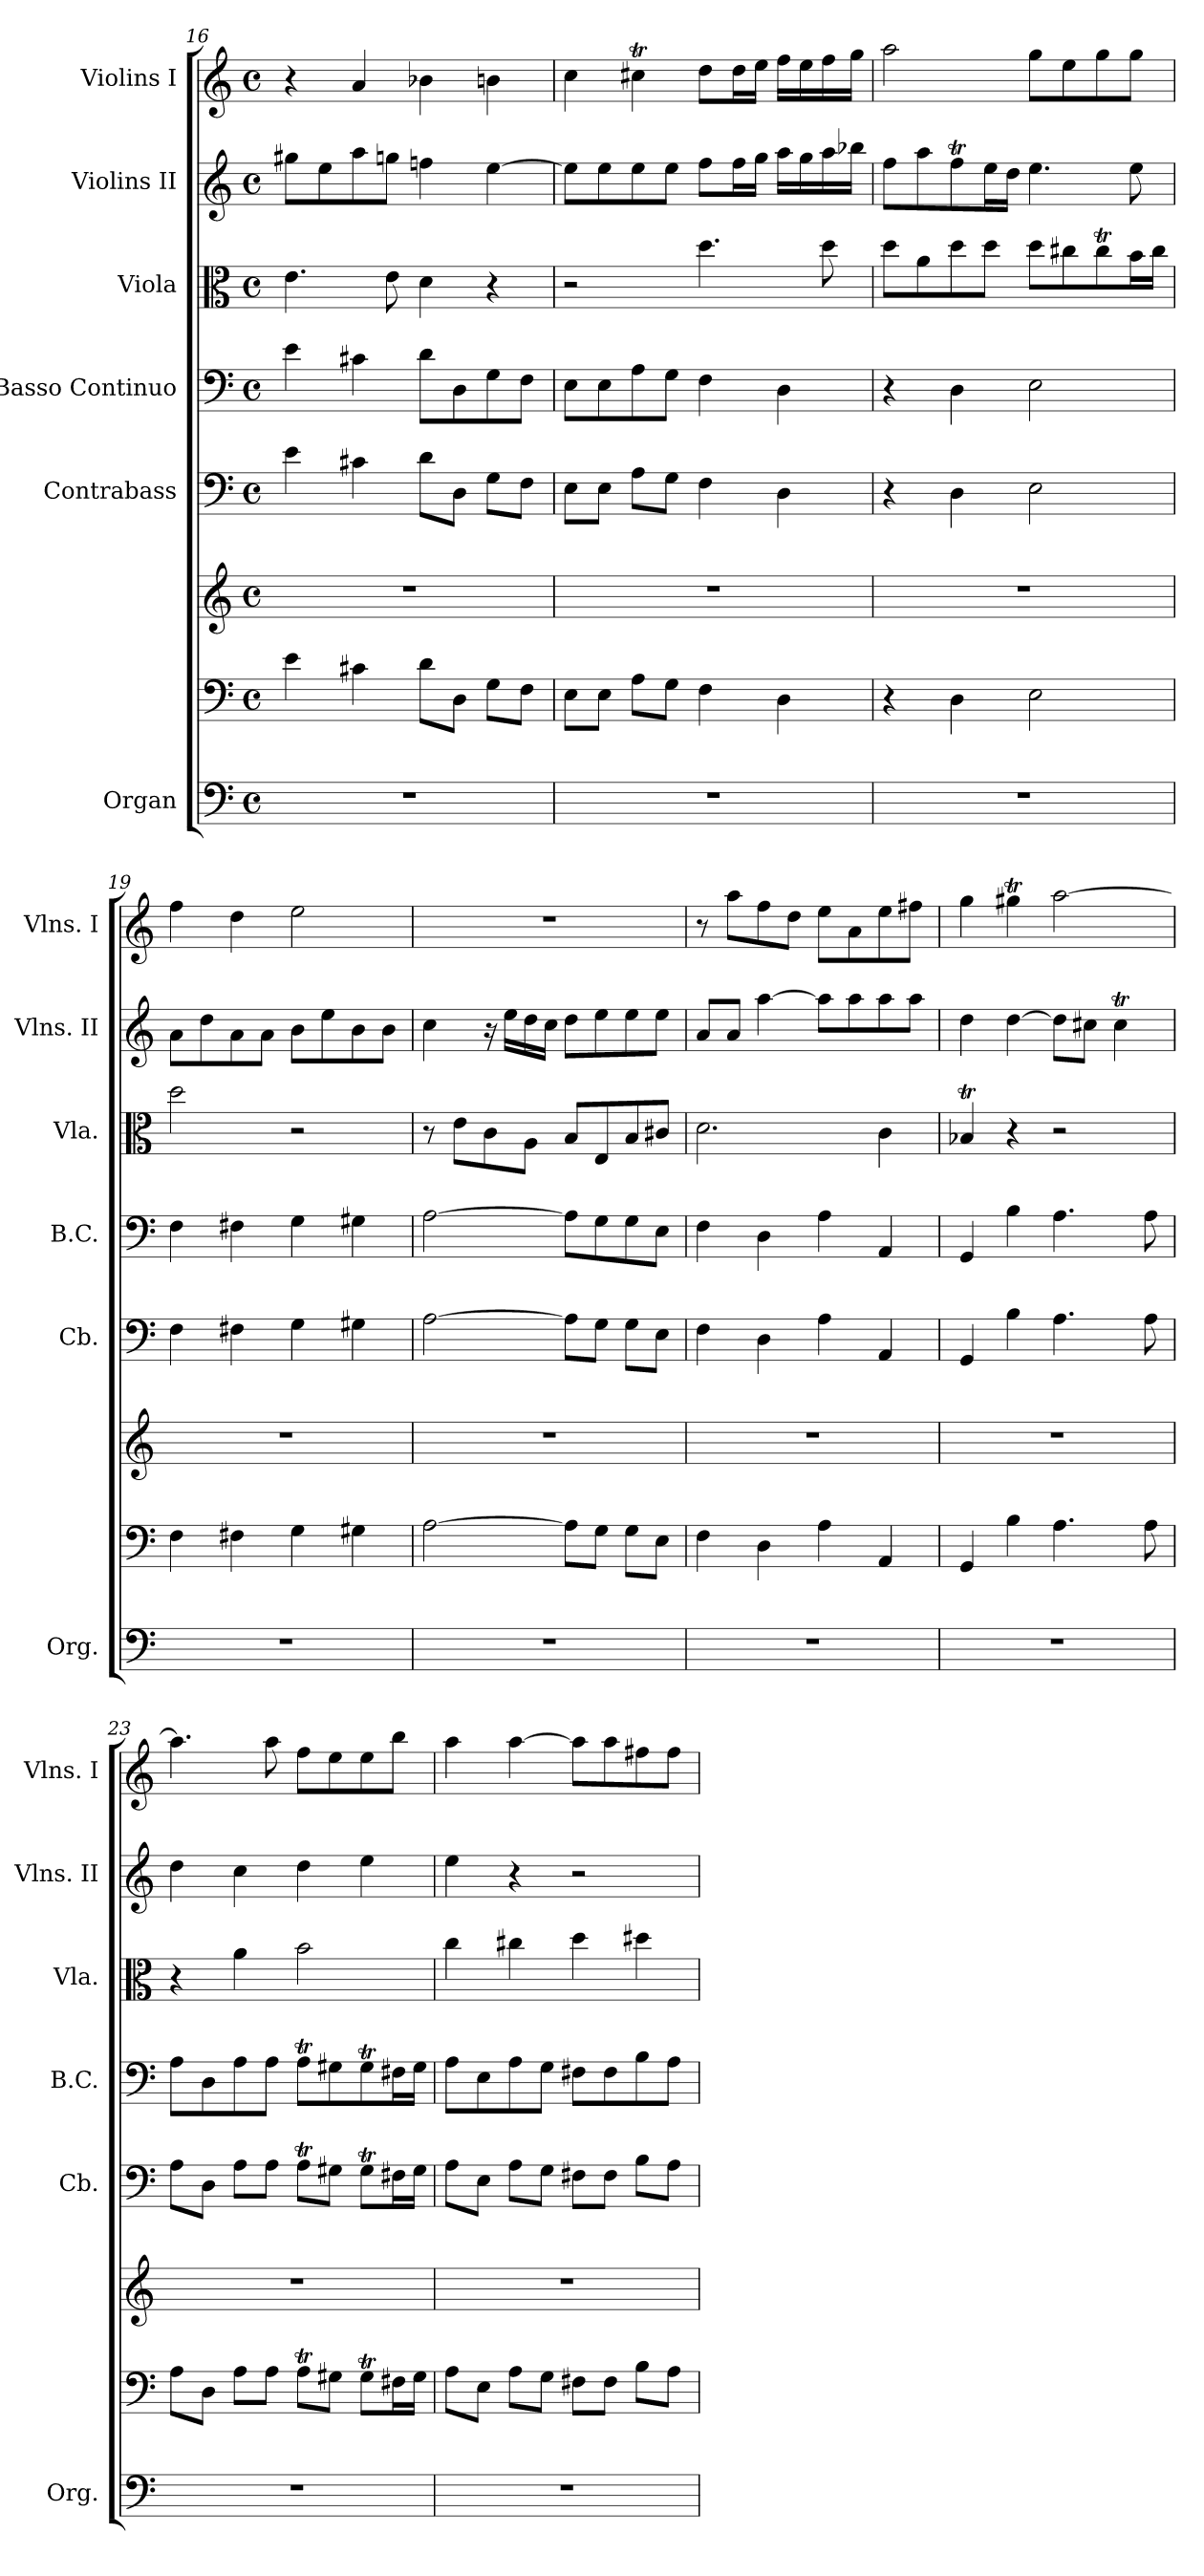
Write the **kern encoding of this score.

**kern	**kern	**kern	**kern	**kern	**kern	**kern	**kern
*part6	*part6	*part6	*part5	*part4	*part3	*part2	*part1
*staff8	*staff7	*staff6	*staff5	*staff4	*staff3	*staff2	*staff1
*I"Organ	*	*	*I"Contrabass	*I"Basso Continuo	*I"Viola	*I"Violins II	*I"Violins I
*I'Org.	*	*	*I'Cb.	*I'B.C.	*I'Vla.	*I'Vlns. II	*I'Vlns. I
*clefF4	*clefF4	*clefG2	*clefF4	*clefF4	*clefC3	*clefG2	*clefG2
*	*	*	*ITrd7c12	*	*	*	*
*k[]	*k[]	*k[]	*k[]	*k[]	*k[]	*k[]	*k[]
*M4/4	*M4/4	*M4/4	*M4/4	*M4/4	*M4/4	*M4/4	*M4/4
*met(c)	*met(c)	*met(c)	*met(c)	*met(c)	*met(c)	*met(c)	*met(c)
=16	=16	=16	=16	=16	=16	=16	=16
1r	4e\	1r	4E\	4e\	4.e\	8gg#X\L	4r
.	.	.	.	.	.	8ee\	.
.	4c#X\	.	4C#X\	4c#X\	.	8aa\	4a/
.	.	.	.	.	8e\	8ggn\J	.
.	8d\L	.	8D\L	8d\L	4d\	4ffni\	4b-X\
.	8D\J	.	8DD\J	8D\	.	.	.
.	8G\L	.	8GG\L	8G\	4r	[4ee\	4bn\
.	8F\J	.	8FF\J	8F\J	.	.	.
!!LO:LB:g=z
=17	=17	=17	=17	=17	=17	=17	=17
1r	8E\L	1r	8EE\L	8E\L	2r	8ee\L]	4cc\
.	8E\J	.	8EE\J	8E\	.	8ee\	.
.	8A\L	.	8AA\L	8A\	.	8ee\	4cc#Xt\
.	8G\J	.	8GG\J	8G\J	.	8ee\J	.
.	4F\	.	4FF\	4F\	4.dd\	8ff\L	8dd\L
.	.	.	.	.	.	16ff\L	16dd\L
.	.	.	.	.	.	16gg\JJ	16ee\JJ
.	4D\	.	4DD\	4D\	.	16aa\LL	16ff\LL
.	.	.	.	.	.	16gg\	16ee\
.	.	.	.	.	8dd\	16aa\	16ff\
.	.	.	.	.	.	16bb-X\JJ	16gg\JJ
=18	=18	=18	=18	=18	=18	=18	=18
1r	4r	1r	4r	4r	8dd\L	8ff\L	2aa\
.	.	.	.	.	8a\	8aa\	.
.	4D\	.	4DD\	4D\	8dd\	8ffT\	.
.	.	.	.	.	8dd\J	16ee\L	.
.	.	.	.	.	.	16dd\JJ	.
.	2E\	.	2EE\	2E\	8dd\L	4.ee\	8gg\L
.	.	.	.	.	8cc#X\	.	8ee\
.	.	.	.	.	8cc#t\	.	8gg\
.	.	.	.	.	16b\L	8ee\	8gg\J
.	.	.	.	.	16cc#\JJ	.	.
=19	=19	=19	=19	=19	=19	=19	=19
1r	4F\	1r	4FF\	4F\	2dd\	8a\L	4ff\
.	.	.	.	.	.	8dd\	.
.	4F#X\	.	4FF#X\	4F#X\	.	8a\	4dd\
.	.	.	.	.	.	8a\J	.
.	4G\	.	4GG\	4G\	2r	8b\L	2ee\
.	.	.	.	.	.	8ee\	.
.	4G#X\	.	4GG#X\	4G#X\	.	8b\	.
.	.	.	.	.	.	8b\J	.
=20	=20	=20	=20	=20	=20	=20	=20
1r	[2A\	1r	[2AA\	[2A\	8r	4cc\	1r
.	.	.	.	.	8e\L	.	.
.	.	.	.	.	8c\	16r	.
.	.	.	.	.	.	16ee\LL	.
.	.	.	.	.	8A\J	16dd\	.
.	.	.	.	.	.	16cc\JJ	.
.	8A\L]	.	8AA\L]	8A\L]	8B/L	8dd\L	.
.	8G\J	.	8GG\J	8G\	8E/	8ee\	.
.	8G\L	.	8GG\L	8G\	8B/	8ee\	.
.	8E\J	.	8EE\J	8E\J	8c#X/J	8ee\J	.
!!LO:LB:g=z
=21	=21	=21	=21	=21	=21	=21	=21
1r	4F\	1r	4FF\	4F\	2.d\	8a/L	8r
.	.	.	.	.	.	8a/J	8aa\L
.	4D\	.	4DD\	4D\	.	[4aa\	8ff\
.	.	.	.	.	.	.	8dd\J
.	4A\	.	4AA\	4A\	.	8aa\L]	8ee\L
.	.	.	.	.	.	8aa\	8a\
.	4AA/	.	4AAA/	4AA/	4c\	8aa\	8ee\
.	.	.	.	.	.	8aa\J	8ff#X\J
=22	=22	=22	=22	=22	=22	=22	=22
1r	4GG/	1r	4GGG/	4GG/	4B-XT/	4dd\	4gg\
.	4B\	.	4BB\	4B\	4r	[4dd\	4gg#Xt\
.	4.A\	.	4.AA\	4.A\	2r	8dd\L]	[2aa\
.	.	.	.	.	.	8cc#X\J	.
.	.	.	.	.	.	4cc#t\	.
.	8A\	.	8AA\	8A\	.	.	.
=23	=23	=23	=23	=23	=23	=23	=23
1r	8A\L	1r	8AA\L	8A\L	4r	4dd\	4.aa\]
.	8D\J	.	8DD\J	8D\	.	.	.
.	8A\L	.	8AA\L	8A\	4a\	4cc\	.
.	8A\J	.	8AA\J	8A\J	.	.	8aa\
.	8AT\L	.	8AAT\L	8AT\L	2b\	4dd\	8ff\L
.	8G#X\J	.	8GG#X\J	8G#X\	.	.	8ee\
.	8G#t\L	.	8GG#t\L	8G#t\	.	4ee\	8ee\
.	16F#X\L	.	16FF#X\L	16F#X\L	.	.	8bb\J
.	16G#\JJ	.	16GG#\JJ	16G#\JJ	.	.	.
=24	=24	=24	=24	=24	=24	=24	=24
1r	8A\L	1r	8AA\L	8A\L	4cc\	4ee\	4aa\
.	8E\J	.	8EE\J	8E\	.	.	.
.	8A\L	.	8AA\L	8A\	4cc#X\	4r	[4aa\
.	8G\J	.	8GG\J	8G\J	.	.	.
.	8F#X\L	.	8FF#X\L	8F#X\L	4dd\	2r	8aa\L]
.	8F#\J	.	8FF#\J	8F#\	.	.	8aa\
.	8B\L	.	8BB\L	8B\	4dd#X\	.	8ff#X\
.	8A\J	.	8AA\J	8A\J	.	.	8ff#\J
=	=	=	=	=	=	=	=
*-	*-	*-	*-	*-	*-	*-	*-
